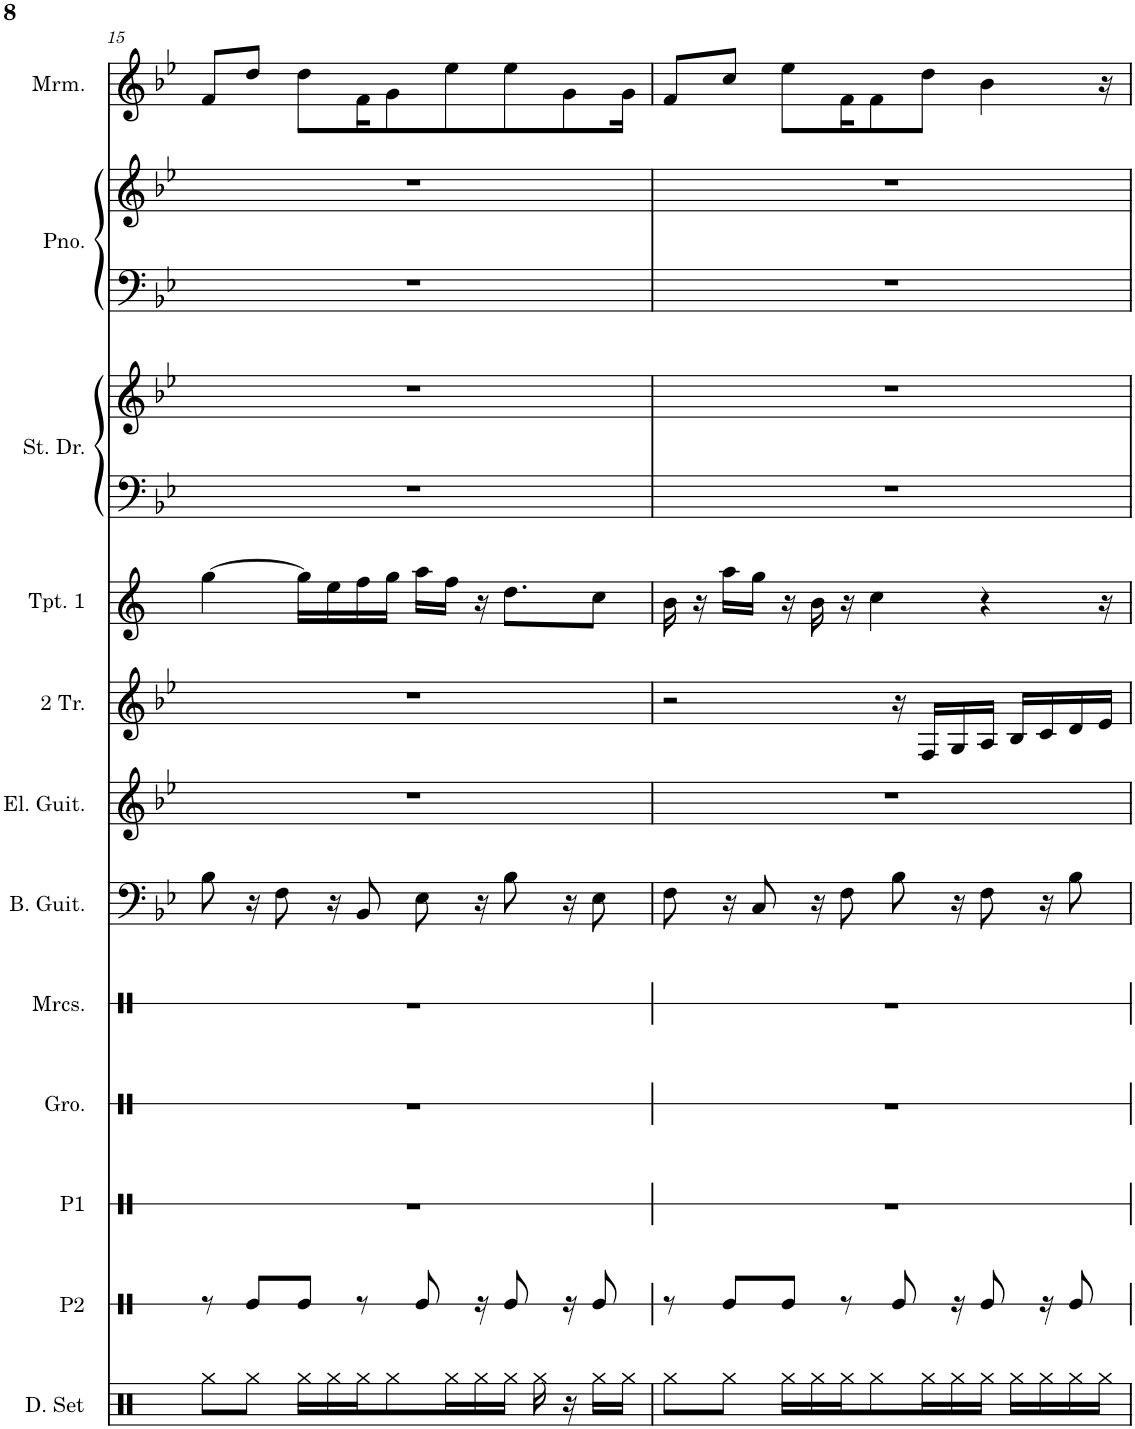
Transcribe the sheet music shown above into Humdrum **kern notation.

**kern	**kern	**kern	**kern	**kern	**kern	**kern	**kern	**kern	**kern	**kern	**kern	**kern	**kern
*part12	*part11	*part10	*part9	*part8	*part7	*part6	*part5	*part4	*part3	*part3	*part2	*part2	*part1
*staff14	*staff13	*staff12	*staff11	*staff10	*staff9	*staff8	*staff7	*staff6	*staff5	*staff4	*staff3	*staff2	*staff1
*I"Drumset	*I"Percussion 2	*I"Percussion 1	*I"Güiro	*I"Maracas	*I"Bass Guitar	*I"Electric Guitar	*I"2 Trumpets	*I"Trumpet 1	*I"Steel Drums	*	*I"Piano	*	*I"Marimba
*I'D. Set	*I'P2	*I'P1	*I'Gro.	*I'Mrcs.	*I'B. Guit.	*I'El. Guit.	*I'2 Tr.	*I'Tpt. 1	*I'St. Dr.	*	*I'Pno.	*	*I'Mrm.
!!LO:PB:g=z
*clefX	*clefX	*clefX	*clefX	*clefX	*clefF4	*clefG2	*clefG2	*clefG2	*clefF4	*clefG2	*clefF4	*clefG2	*clefG2
*	*	*	*	*	*Trd7c12	*Trd7c12	*	*Trd1c2	*	*	*	*	*
*k[]	*k[]	*k[]	*k[]	*k[]	*k[b-e-]	*k[b-e-]	*k[b-e-]	*k[]	*k[b-e-]	*k[b-e-]	*k[b-e-]	*k[b-e-]	*k[b-e-]
*M4/4	*M4/4	*M4/4	*M4/4	*M4/4	*M4/4	*M4/4	*M4/4	*M4/4	*M4/4	*M4/4	*M4/4	*M4/4	*M4/4
=15	=15	=15	=15	=15	=15	=15	=15	=15	=15	=15	=15	=15	=15
8Rgg\L	8r	1r	1r	1r	8B-\	1r	1r	[4gg\	1r	1r	1r	1r	8f/L
8Rgg\J	8Re/L	.	.	.	16r	.	.	.	.	.	.	.	8dd/J
.	.	.	.	.	8F\	.	.	.	.	.	.	.	.
16Rgg\LL	8Re/J	.	.	.	.	.	.	16gg\LL]	.	.	.	.	8dd\L
16Rgg\	.	.	.	.	16r	.	.	16ee\	.	.	.	.	.
16Rgg\J	8r	.	.	.	8BB-/	.	.	16ff\	.	.	.	.	16f\K
8Rgg\	.	.	.	.	.	.	.	16gg\JJ	.	.	.	.	8g\
.	8Re/	.	.	.	8E-\	.	.	16aa\LL	.	.	.	.	.
16Rgg\L	.	.	.	.	.	.	.	16ff\JJ	.	.	.	.	8ee-\
16Rgg\	16r	.	.	.	16r	.	.	16r	.	.	.	.	.
16Rgg\JJ	8Re/	.	.	.	8B-\	.	.	8.dd\L	.	.	.	.	8ee-\
16Rgg\	.	.	.	.	.	.	.	.	.	.	.	.	.
16r	16r	.	.	.	16r	.	.	.	.	.	.	.	8g\
16Rgg\LL	8Re/	.	.	.	8E-\	.	.	8cc\J	.	.	.	.	.
16Rgg\JJ	.	.	.	.	.	.	.	.	.	.	.	.	16g\Jk
=16	=16	=16	=16	=16	=16	=16	=16	=16	=16	=16	=16	=16	=16
8Rgg\L	8r	1r	1r	1r	8F\	1r	2r	16b\	1r	1r	1r	1r	8f/L
.	.	.	.	.	.	.	.	16r	.	.	.	.	.
8Rgg\J	8Re/L	.	.	.	16r	.	.	16aa\LL	.	.	.	.	8cc/J
.	.	.	.	.	8C/	.	.	16gg\JJ	.	.	.	.	.
16Rgg\LL	8Re/J	.	.	.	.	.	.	16r	.	.	.	.	8ee-\L
16Rgg\	.	.	.	.	16r	.	.	16b\	.	.	.	.	.
16Rgg\J	8r	.	.	.	8F\	.	.	16r	.	.	.	.	16f\K
8Rgg\	.	.	.	.	.	.	.	4cc\	.	.	.	.	8f\
.	8Re/	.	.	.	8B-\	.	16r	.	.	.	.	.	.
16Rgg\L	.	.	.	.	.	.	16F/LL	.	.	.	.	.	8dd\J
16Rgg\	16r	.	.	.	16r	.	16G/	.	.	.	.	.	.
16Rgg\JJ	8Re/	.	.	.	8F\	.	16A/JJ	4r	.	.	.	.	4b-\
16Rgg\LL	.	.	.	.	.	.	16B-/LL	.	.	.	.	.	.
16Rgg\	16r	.	.	.	16r	.	16c/	.	.	.	.	.	.
16Rgg\	8Re/	.	.	.	8B-\	.	16d/	.	.	.	.	.	.
16Rgg\JJ	.	.	.	.	.	.	16e-/JJ	16r	.	.	.	.	16r
=	=	=	=	=	=	=	=	=	=	=	=	=	=
*-	*-	*-	*-	*-	*-	*-	*-	*-	*-	*-	*-	*-	*-
